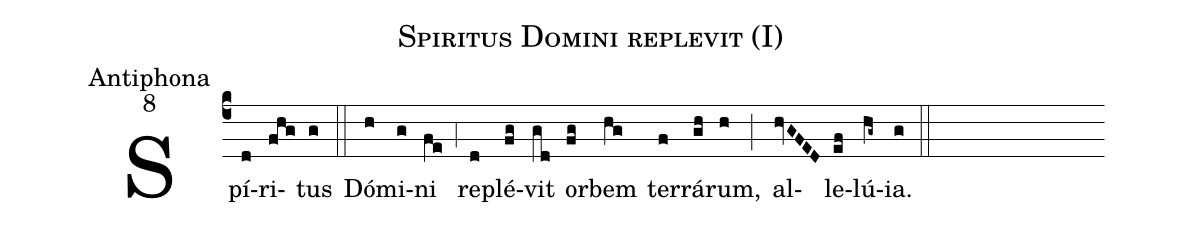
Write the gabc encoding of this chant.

name:Spiritus Domini replevit (I);
office-part:Antiphona;
mode:8;
%%
(c4) Spí(d)ri(fhg)tus(g) (::)
Dó(h)mi(g)ni(fe) (,4) re(d)plé(fg)vit(gd) or(fg)bem(hg) ter(f)rá(gh)rum,(h) (;) al(hvGFED)le(ef)lú(hg~)ia.(g) (::)
